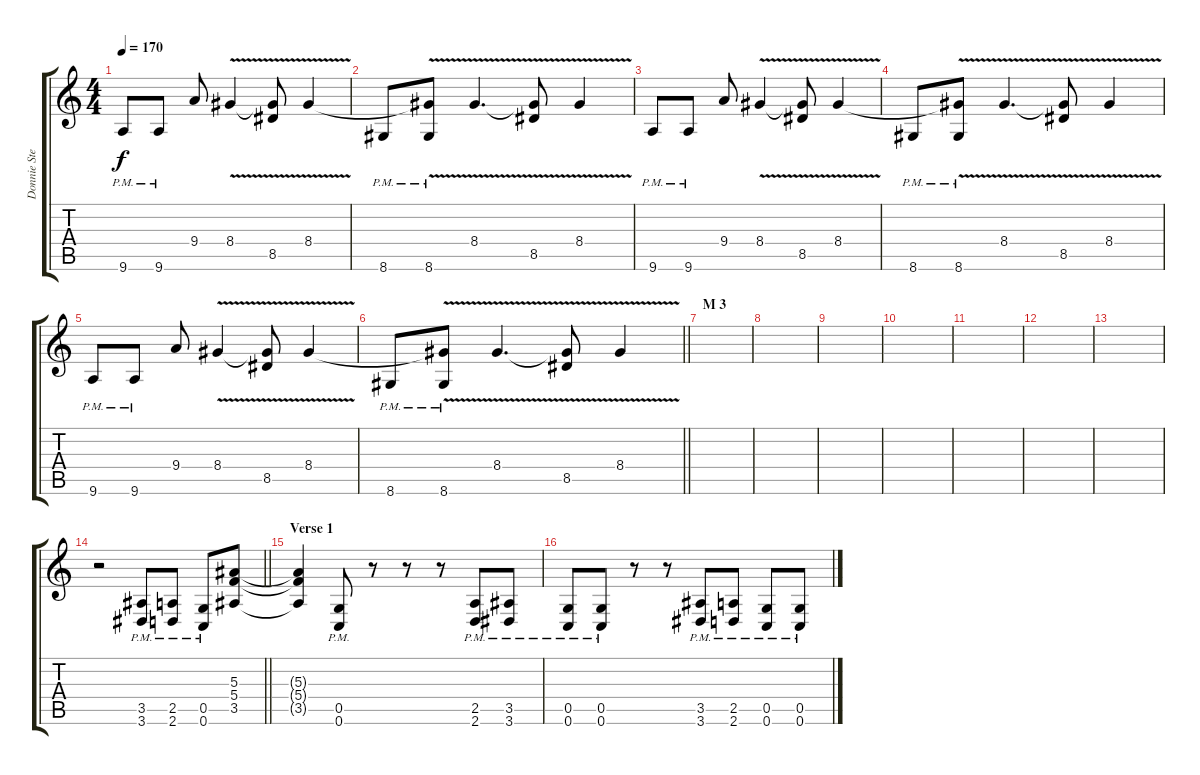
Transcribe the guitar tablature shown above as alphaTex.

\track ("Donnie Steele" "Donnie Ste") {instrument distortionguitar}
\staff {score tabs}
\tuning (D4 A3 F3 C3 G2 C2) {hide}
\ts (4 4)
\tempo 170
\clef g2
\ks c
9.6{pm}.8{dy f} 9.6{pm}.8 9.4.8 8.4{v}.4 (8.4{t} 8.5).8 8.4{v}.4 |
8.6{pm}.8 (8.4{t} 8.6{pm}).8 8.4{v}.4{d} (8.4{t} 8.5).8 8.4{v}.4 |
9.6{pm}.8 9.6{pm}.8 9.4.8 8.4{v}.4 (8.4{t} 8.5).8 8.4{v}.4 |
8.6{pm}.8 (8.4{t} 8.6{pm}).8 8.4{v}.4{d} (8.4{t} 8.5).8 8.4{v}.4 |
9.6{pm}.8 9.6{pm}.8 9.4.8 8.4{v}.4 (8.4{t} 8.5).8 8.4{v}.4 |
\barLineRight lightlight
8.6{pm}.8 (8.4{t} 8.6{pm}).8 8.4{v}.4{d} (8.4{t} 8.5).8 8.4{v}.4 |
\section ("" "M 3")
|
|
|
|
|
|
|
\barLineRight lightlight
r.2 (3.5{pm} 3.6{pm}).8 (2.5{pm} 2.6{pm}).8 (0.5{pm} 0.6{pm}).8 (5.3 5.4 3.5).8 |
\section ("" "Verse 1")
(5.3{t} 5.4{t} 3.5{t}).4 (0.5{pm} 0.6{pm}).8 r.8 r.8 r.8 (2.5{pm} 2.6{pm}).8 (3.5{pm} 3.6{pm}).8 |
(0.5{pm} 0.6{pm}).8 (0.5{pm} 0.6{pm}).8 r.8 r.8 (3.5{pm} 3.6{pm}).8 (2.5{pm} 2.6{pm}).8 (0.5{pm} 0.6{pm}).8 (0.5{pm} 0.6{pm}).8
